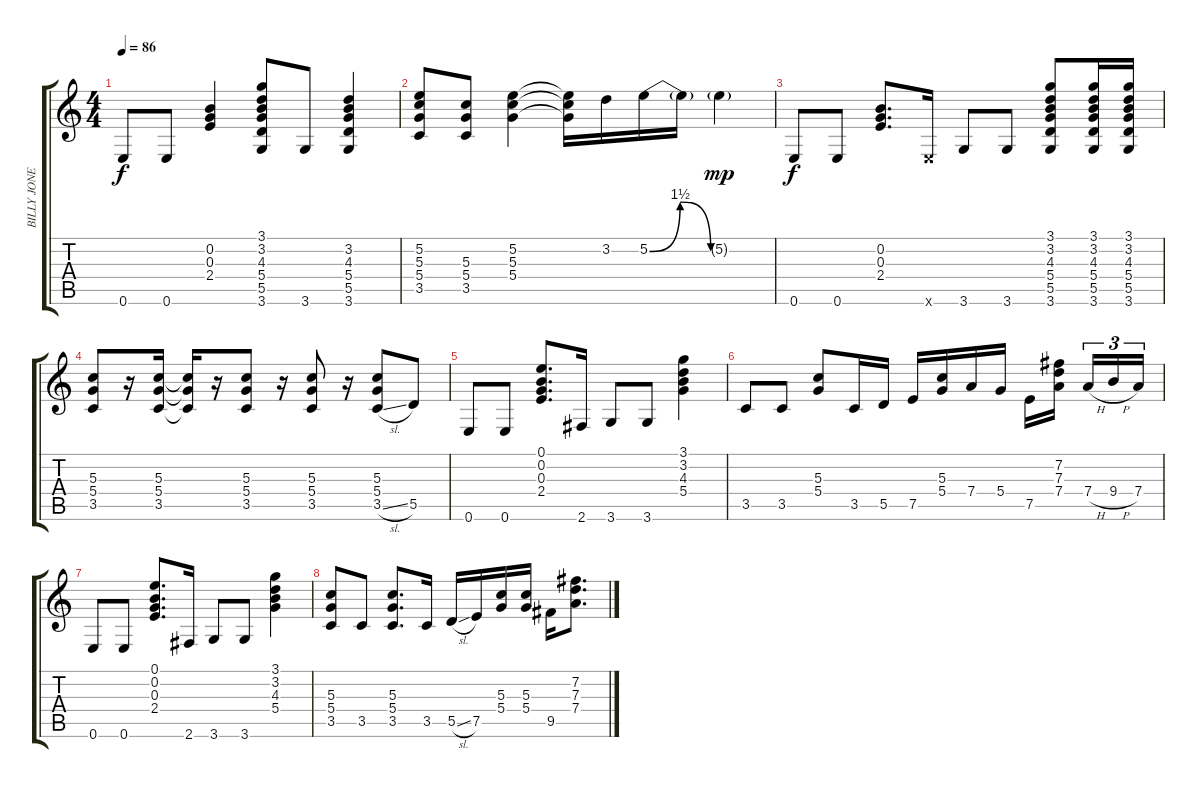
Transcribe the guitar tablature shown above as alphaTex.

\track ("BILLY JONES" "BILLY JONE") {instrument electricguitarclean}
\staff {score tabs}
\tuning (E4 B3 G3 D3 A2 E2) {hide}
\ts (4 4)
\tempo 86
\clef g2
\ks c
0.6.8{dy f} 0.6.8 (0.2 0.3 2.4).4 (3.1 3.2 4.3 5.4 5.5 3.6).8 3.6.8 (3.2 4.3 5.4 5.5 3.6).4 |
(5.2 5.3 5.4 3.5).8 (5.3 5.4 3.5).8 (5.2 5.3 5.4).4 (5.2{t} 5.3{t} 5.4{t}).16 3.2.16 5.2{be (bendrelease 0 0 20 6 30 6 60 0)}.16 5.2{t}.16 5.2{g}.4{dy mp} |
0.6.8{dy f} 0.6.8 (0.2 0.3 2.4).8{d} 0.6{x}.16 3.6.8 3.6.8 (3.1 3.2 4.3 5.4 5.5 3.6).8 (3.1 3.2 4.3 5.4 5.5 3.6).16 (3.1 3.2 4.3 5.4 5.5 3.6).16 |
(5.3 5.4 3.5).8 r.16 (5.3 5.4 3.5).16 (5.3{t} 5.4{t} 3.5{t}).16 r.16 (5.3 5.4 3.5).8 r.16 (5.3 5.4 3.5).8 r.16 (5.3 5.4 3.5{sl}).8 5.5.8 |
0.6.8 0.6.8 (0.1 0.2 0.3 2.4).8{d} 2.6.16 3.6.8 3.6.8 (3.1 3.2 4.3 5.4).4 |
3.5.8 3.5.8 (5.3 5.4).8 3.5.16 5.5.16 7.5.16 (5.3 5.4).16 7.4.16 5.4.16 7.5.16 (7.2 7.3 7.4).16{beam splitsecondary} 7.4{h}.16{tu (3 2)} 9.4{h}.16{tu (3 2)} 7.4.16{tu (3 2)} |
0.6.8 0.6.8 (0.1 0.2 0.3 2.4).8{d} 2.6.16 3.6.8 3.6.8 (3.1 3.2 4.3 5.4).4 |
(5.3 5.4 3.5).8 3.5.8 (5.3 5.4 3.5).8{d} 3.5.16 5.5{sl}.16 7.5.16 (5.3 5.4).16 (5.3 5.4).16 9.5.16 (7.2 7.3 7.4).8{d}
